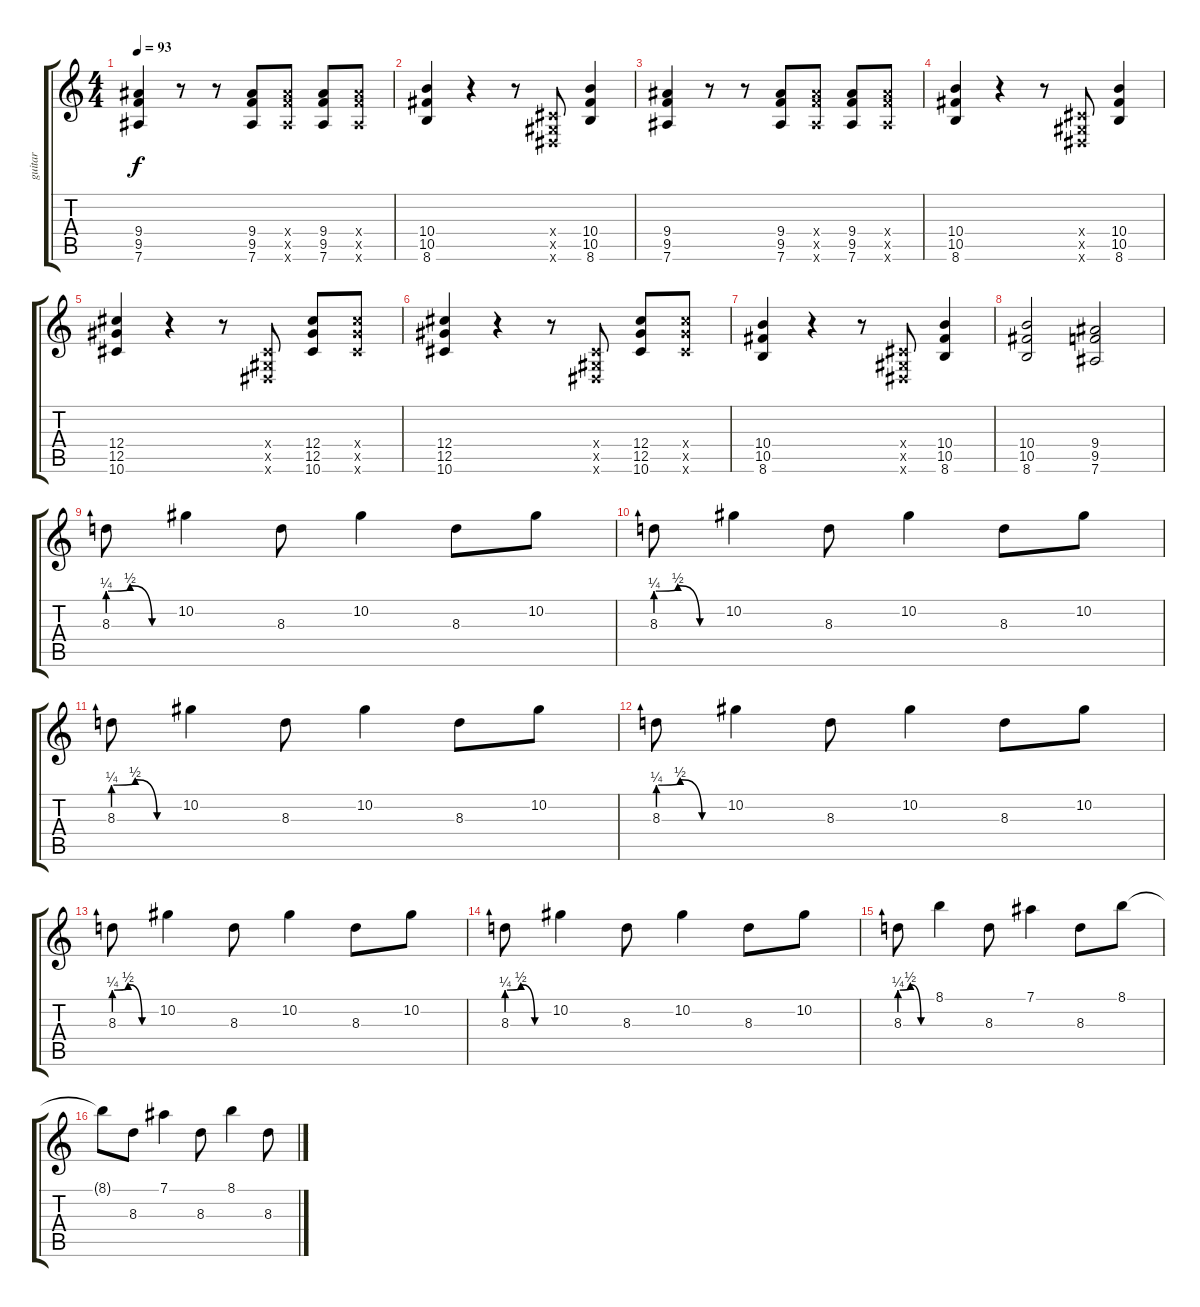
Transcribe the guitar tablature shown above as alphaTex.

\track ("guitar " "guitar ") {instrument overdrivenguitar}
\staff {score tabs}
\tuning (Eb4 Bb3 Gb3 Db3 Ab2 Eb2) {hide}
\ts (4 4)
\tempo 93
\clef g2
\ks c
(9.4 9.5 7.6).4{dy f} r.8 r.8 (9.4 9.5 7.6).8 (9.4{x} 9.5{x} 7.6{x}).8 (9.4 9.5 7.6).8 (9.4{x} 9.5{x} 7.6{x}).8 |
(10.4 10.5 8.6).4 r.4 r.8 (0.4{x} 0.5{x} 0.6{x}).8 (10.4 10.5 8.6).4 |
(9.4 9.5 7.6).4 r.8 r.8 (9.4 9.5 7.6).8 (9.4{x} 9.5{x} 7.6{x}).8 (9.4 9.5 7.6).8 (9.4{x} 9.5{x} 7.6{x}).8 |
(10.4 10.5 8.6).4 r.4 r.8 (0.4{x} 0.5{x} 0.6{x}).8 (10.4 10.5 8.6).4 |
(12.4 12.5 10.6).4 r.4 r.8 (0.4{x} 0.5{x} 0.6{x}).8 (12.4 12.5 10.6).8 (12.4{x} 12.5{x} 10.6{x}).8 |
(12.4 12.5 10.6).4 r.4 r.8 (0.4{x} 0.5{x} 0.6{x}).8 (12.4 12.5 10.6).8 (12.4{x} 12.5{x} 10.6{x}).8 |
(10.4 10.5 8.6).4 r.4 r.8 (0.4{x} 0.5{x} 0.6{x}).8 (10.4 10.5 8.6).4 |
(10.4 10.5 8.6).2 (9.4 9.5 7.6).2 |
8.3{be (custom 0 1 20 2 40 0 60 0)}.8 10.2.4 8.3.8 10.2.4 8.3.8 10.2.8 |
8.3{be (custom 0 1 20 2 40 0 60 0)}.8 10.2.4 8.3.8 10.2.4 8.3.8 10.2.8 |
8.3{be (custom 0 1 20 2 40 0 60 0)}.8 10.2.4 8.3.8 10.2.4 8.3.8 10.2.8 |
8.3{be (custom 0 1 20 2 40 0 60 0)}.8 10.2.4 8.3.8 10.2.4 8.3.8 10.2.8 |
8.3{be (custom 0 1 20 2 40 0 60 0)}.8 10.2.4 8.3.8 10.2.4 8.3.8 10.2.8 |
8.3{be (custom 0 1 20 2 40 0 60 0)}.8 10.2.4 8.3.8 10.2.4 8.3.8 10.2.8 |
8.3{be (custom 0 1 20 2 40 0 60 0)}.8 8.1.4 8.3.8 7.1.4 8.3.8 8.1.8 |
8.1{t}.8 8.3.8 7.1.4 8.3.8 8.1.4 8.3.8
